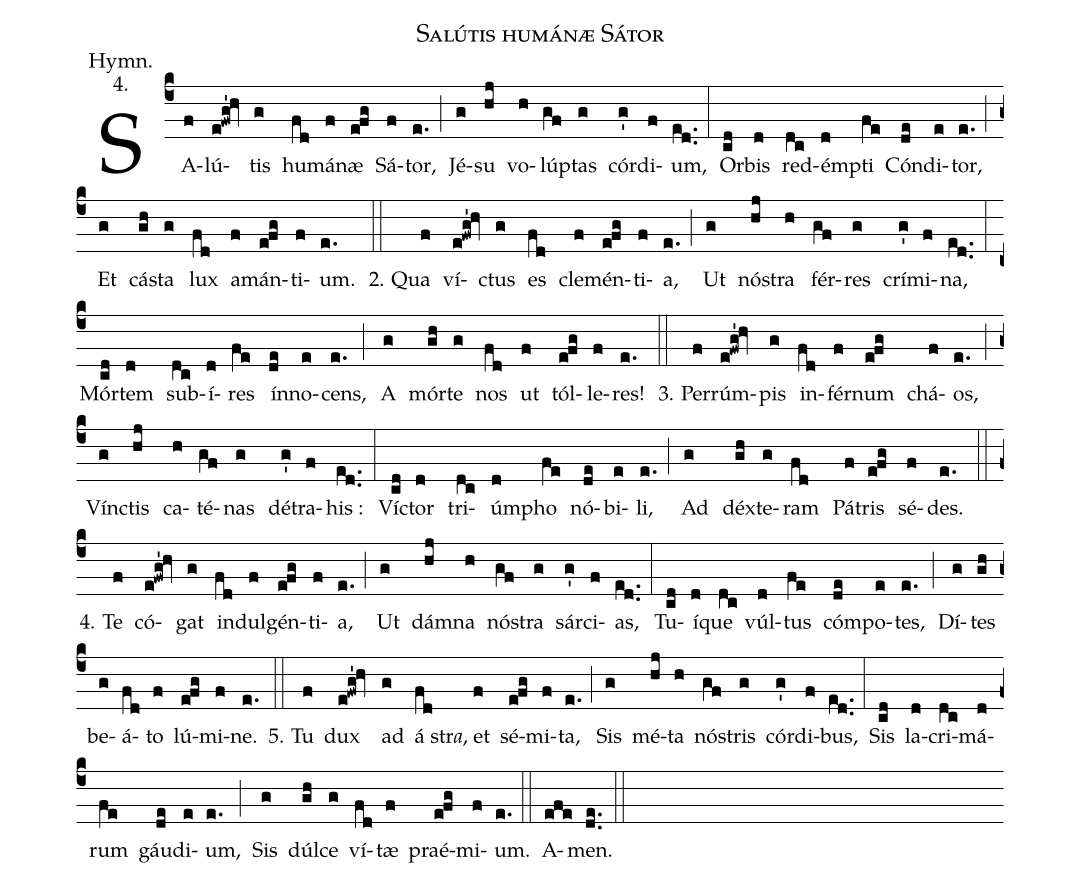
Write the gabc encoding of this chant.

name: Salútis humánæ Sátor;
office-part: Vesper hymn;
annotation: Hymn.;
annotation: 4.;
%%
% The syntax in this part is called gabc. Please refer to http://home.gna.org/gregorio/gabc/#basis

(c4)SA(f)lú(e!fwg'!hv)tis(g) hu(fd)má(f)næ(e!fg) Sá(f)tor,(e.) (;)
Jé(g)su(hj) vo(h)lúp(gf)tas(g) cór(g')di(f)um,(ed..) (:)
Or(cd)bis(d) red(dc)ém(d)pti(fe) Cón(de)di(e)tor,(e.) (;)
Et(g) cá(gh)sta(g) lux(fd) a(f)mán(e!fg)ti(f)um.(e.) (::)

2. Qua(f) ví(e!fwg'!hv)ctus(g) es(fd) cle(f)mén(e!fg)ti(f)a,(e.) (;)
Ut(g) nó(hj)stra(h) fér(gf)res(g) crí(g')mi(f)na,(ed..) (:)
Mór(cd)tem(d) sub(dc)í(d)res(fe) ín(de)no(e)cens,(e.) (;)
A(g) mór(gh)te(g) nos(fd) ut(f) tól(e!fg)le(f)res!(e.) (::)

3. Per(f)rúm(e!fwg'!hv)pis(g) in(fd)fér(f)num(e!fg) chá(f)os,(e.) (;)
Vín(g)ctis(hj) ca(h)té(gf)nas(g) dé(g')tra(f)his :(ed..) (:)
Ví(cd)ctor(d) tri(dc)úm(d)pho(fe) nó(de)bi(e)li,(e.) (;)
Ad(g) déx(gh)te(g)ram(fd) Pá(f)tris(e!fg) sé(f)des.(e.) (::)

4. Te(f) có(e!fwg'!hv)gat(g) in(fd)dul(f)gén(e!fg)ti(f)a,(e.) (;)
Ut(g) dám(hj)na(h) nó(gf)stra(g) sár(g')ci(f)as,(ed..) (:)
Tu(cd)í(d)que(dc) vúl(d)tus(fe) cóm(de)po(e)tes,(e.) (;)
Dí(g)tes(gh) be(g)á(fd)to(f) lú(e!fg)mi(f)ne.(e.) (::)

5. Tu(f) dux(e!fwg'!hv) ad(g) á(fd)str<i>a</i>,() et(f) sé(e!fg)mi(f)ta,(e.) (;)
Sis(g) mé(hj)ta(h) nó(gf)stris(g) cór(g')di(f)bus,(ed..) (:)
Sis(cd) la(d)cri(dc)má(d)rum(fe) gáu(de)di(e)um,(e.) (;)
Sis(g) dúl(gh)ce(g) ví(fd)tæ(f) praé(e!fg)mi(f)um.(e.) (::)

A(efe)men.(de..) (::)
